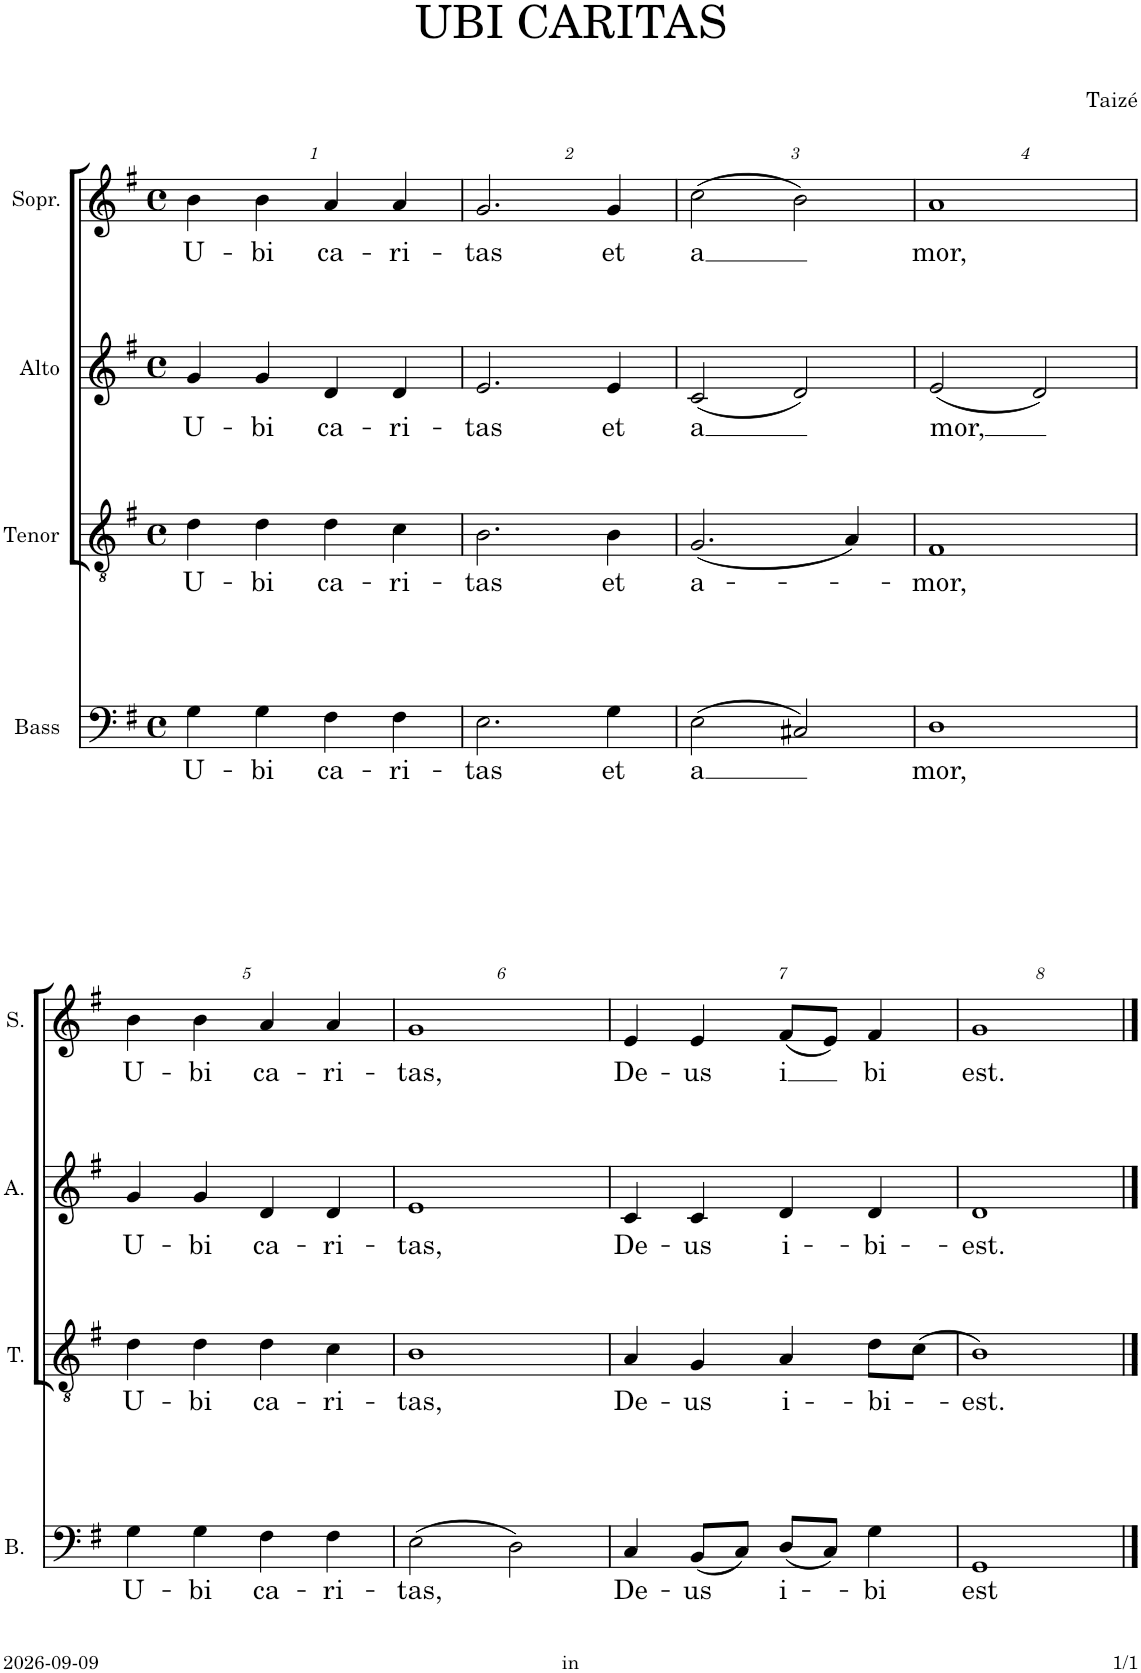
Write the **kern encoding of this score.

**kern	**text	**kern	**text	**kern	**text	**kern	**text
*part4	*part4	*part3	*part3	*part2	*part2	*part1	*part1
*staff4	*staff4	*staff3	*staff3	*staff2	*staff2	*staff1	*staff1
*I"Bass	*	*I"Tenor	*	*I"Alto	*	*I"Sopr.	*
*I'B.	*	*I'T.	*	*I'A.	*	*I'S.	*
*clefF4	*	*clefGv2	*	*clefG2	*	*clefG2	*
*k[f#]	*	*k[f#]	*	*k[f#]	*	*k[f#]	*
*M4/4	*	*M4/4	*	*M4/4	*	*M4/4	*
*met(c)	*	*met(c)	*	*met(c)	*	*met(c)	*
=1	=1	=1	=1	=1	=1	=1	=1
!	!LO:LY:b	!	!LO:LY:b	!	!LO:LY:b	!	!LO:LY:b
4G\	U-	4d\	U-	4g/	U-	4b\	U-
!	!LO:LY:b	!	!LO:LY:b	!	!LO:LY:b	!	!LO:LY:b
4G\	-bi	4d\	-bi	4g/	-bi	4b\	-bi
!	!LO:LY:b	!	!LO:LY:b	!	!LO:LY:b	!	!LO:LY:b
4F#\	ca-	4d\	ca-	4d/	ca-	4a/	ca-
!	!LO:LY:b	!	!LO:LY:b	!	!LO:LY:b	!	!LO:LY:b
4F#\	-ri-	4c\	-ri-	4d/	-ri-	4a/	-ri-
=2	=2	=2	=2	=2	=2	=2	=2
!	!LO:LY:b	!	!LO:LY:b	!	!LO:LY:b	!	!LO:LY:b
2.E\	-tas	2.B\	-tas	2.e/	-tas	2.g/	-tas
!	!LO:LY:b	!	!LO:LY:b	!	!LO:LY:b	!	!LO:LY:b
4G\	et	4B\	et	4e/	et	4g/	et
=3	=3	=3	=3	=3	=3	=3	=3
!	!LO:LY:b	!	!LO:LY:b	!	!LO:LY:b	!	!LO:LY:b
(2E\	a	(2.G/	a-	(2c/	a	(2cc\	a
2C#X/)	.	.	.	2d/)	.	2b\)	.
.	.	4A/)	.	.	.	.	.
=4	=4	=4	=4	=4	=4	=4	=4
!	!LO:LY:b	!	!LO:LY:b	!	!LO:LY:b	!	!LO:LY:b
1D	mor,	1F#	-mor,	(2e/	mor,	1a	mor,
.	.	.	.	2d/)	.	.	.
!!LO:LB:g=z
=5	=5	=5	=5	=5	=5	=5	=5
!	!LO:LY:b	!	!LO:LY:b	!	!LO:LY:b	!	!LO:LY:b
4G\	U-	4d\	U-	4g/	U-	4b\	U-
!	!LO:LY:b	!	!LO:LY:b	!	!LO:LY:b	!	!LO:LY:b
4G\	-bi	4d\	-bi	4g/	-bi	4b\	-bi
!	!LO:LY:b	!	!LO:LY:b	!	!LO:LY:b	!	!LO:LY:b
4F#\	ca-	4d\	ca-	4d/	ca-	4a/	ca-
!	!LO:LY:b	!	!LO:LY:b	!	!LO:LY:b	!	!LO:LY:b
4F#\	-ri-	4c\	-ri-	4d/	-ri-	4a/	-ri-
=6	=6	=6	=6	=6	=6	=6	=6
!	!LO:LY:b	!	!LO:LY:b	!	!LO:LY:b	!	!LO:LY:b
(2E\	-tas,	1B	-tas,	1e	-tas,	1g	-tas,
2D\)	.	.	.	.	.	.	.
=7	=7	=7	=7	=7	=7	=7	=7
!	!LO:LY:b	!	!LO:LY:b	!	!LO:LY:b	!	!LO:LY:b
4C/	De-	4A/	De-	4c/	De-	4e/	De-
!	!LO:LY:b	!	!LO:LY:b	!	!LO:LY:b	!	!LO:LY:b
(8BB/L	-us	4G/	-us	4c/	-us	4e/	-us
8C/J)	.	.	.	.	.	.	.
!	!LO:LY:b	!	!LO:LY:b	!	!LO:LY:b	!	!LO:LY:b
(8D/L	i-	4A/	i-	4d/	i-	(8f#/L	i
8C/J)	.	.	.	.	.	8e/J)	.
!	!LO:LY:b	!	!LO:LY:b	!	!LO:LY:b	!	!LO:LY:b
4G\	-bi	8d\L	-bi-	4d/	-bi-	4f#/	bi
.	.	(8c\J	.	.	.	.	.
=8	=8	=8	=8	=8	=8	=8	=8
!	!LO:LY:b	!	!LO:LY:b	!	!LO:LY:b	!	!LO:LY:b
1GG	est	1B)	-est.	1d	-est.	1g	est.
==	==	==	==	==	==	==	==
*-	*-	*-	*-	*-	*-	*-	*-
